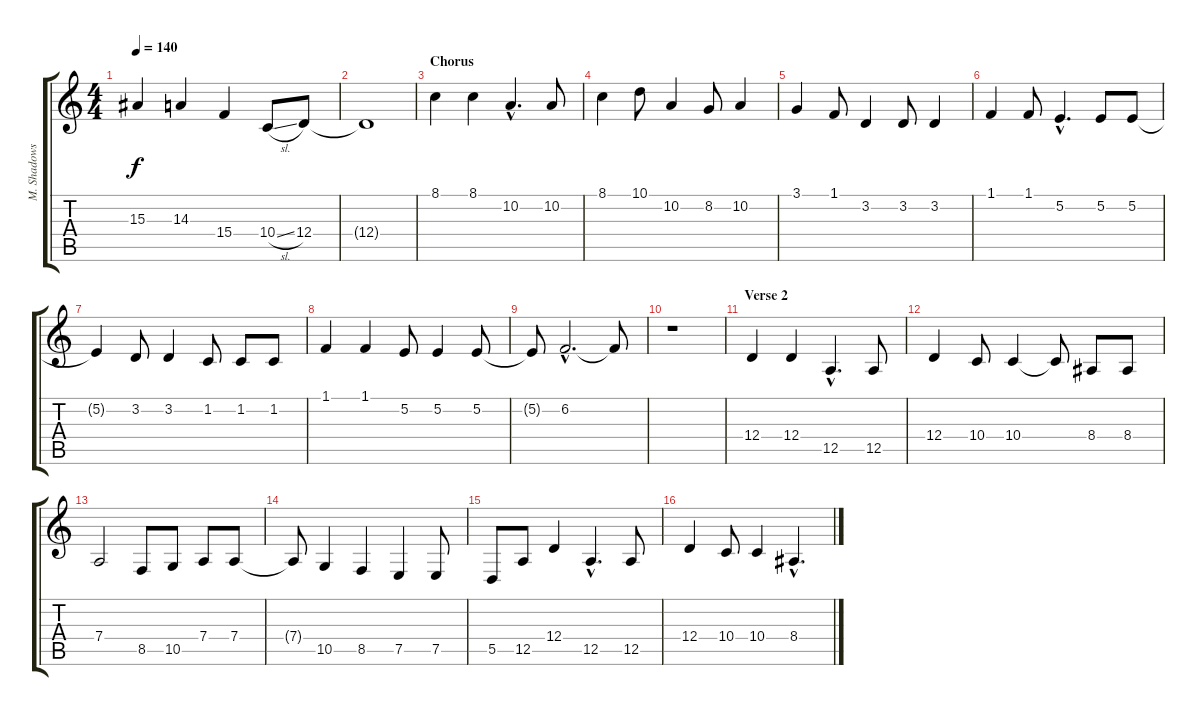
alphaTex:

\track ("M. Shadows" "M. Shadows") {instrument clarinet}
\staff {score tabs}
\tuning (E4 B3 G3 D3 A2 D2) {hide}
\ts (4 4)
\tempo 140
\clef g2
\ks c
15.3.4{dy f} 14.3.4 15.4.4 10.4{sl}.8 12.4.8 |
12.4{t}.1 |
\section ("" "Chorus")
8.1.4 8.1.4 10.2{hac}.4{d} 10.2.8 |
8.1.4 10.1.8 10.2.4 8.2.8 10.2.4 |
3.1.4 1.1.8 3.2.4 3.2.8 3.2.4 |
1.1.4 1.1.8 5.2{hac}.4{d} 5.2.8 5.2.8 |
5.2{t}.4 3.2.8 3.2.4 1.2.8 1.2.8 1.2.8 |
1.1.4 1.1.4 5.2.8 5.2.4 5.2.8 |
5.2{t}.8 6.2{hac}.2{d} 6.2{t}.8 |
r.1 |
\section ("" "Verse 2")
12.4.4 12.4.4 12.5{hac}.4{d} 12.5.8 |
12.4.4 10.4.8 10.4.4 10.4{t}.8 8.4.8 8.4.8 |
7.4.2 8.5.8 10.5.8 7.4.8 7.4.8 |
7.4{t}.8 10.5.4 8.5.4 7.5.4 7.5.8 |
5.5.8 12.5.8 12.4.4 12.5{hac}.4{d} 12.5.8 |
12.4.4 10.4.8 10.4.4 8.4{hac}.4{d}
